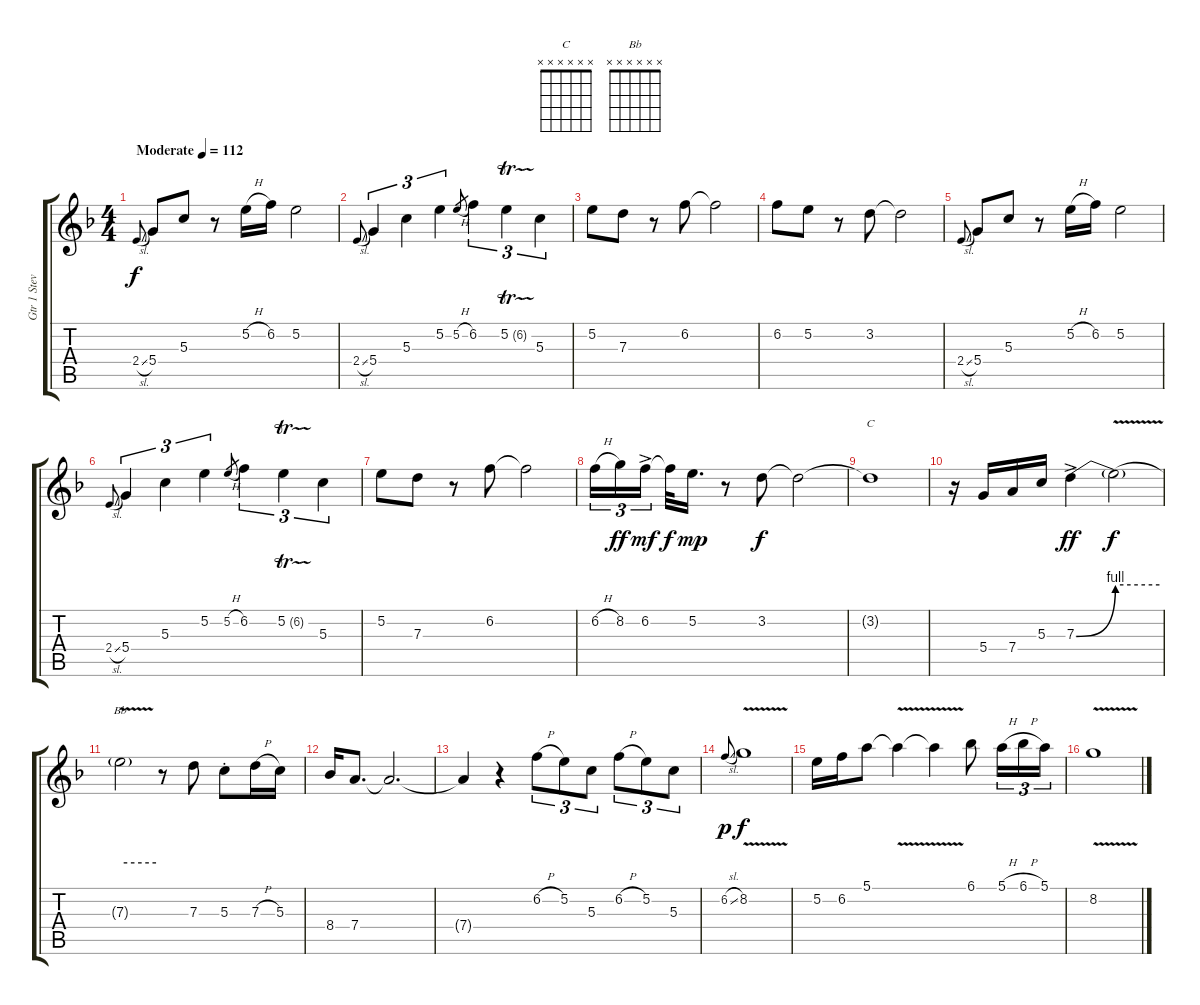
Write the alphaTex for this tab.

\track ("Gtr 1 Steve Hunter" "Gtr 1 Stev") {instrument overdrivenguitar}
\staff {score tabs}
\tuning (E4 B3 G3 D3 A2 E2) {hide}
\chord ("C" x x x x x x)
\chord ("Bb" x x x x x x)
\ts (4 4)
\tempo (112 "Moderate")
\clef g2
\ks f
2.4{sl}.8{gr onbeat dy f instrument overdrivenguitar} 5.4.8 5.3.8 r.8 5.2{h}.16 6.2.16 5.2.2 |
2.4{sl}.8{gr onbeat} 5.4.4{tu (3 2)} 5.3.4{tu (3 2)} 5.2.4{tu (3 2)} 5.2{h}.8{gr} 6.2.4{tu (3 2)} 5.2{tr (6 16)}.4{tu (3 2)} 5.3.4{tu (3 2)} |
5.2.8 7.3.8 r.8 6.2.8 6.2{t}.2 |
6.2.8 5.2.8 r.8 3.2.8 3.2{t}.2 |
2.4{sl}.8{gr onbeat} 5.4.8 5.3.8 r.8 5.2{h}.16 6.2.16 5.2.2 |
2.4{sl}.8{gr onbeat} 5.4.4{tu (3 2)} 5.3.4{tu (3 2)} 5.2.4{tu (3 2)} 5.2{h}.8{gr} 6.2.4{tu (3 2)} 5.2{tr (6 16)}.4{tu (3 2)} 5.3.4{tu (3 2)} |
5.2.8 7.3.8 r.8 6.2.8 6.2{t}.2 |
6.2{h}.16{tu (3 2)} 8.2.16{tu (3 2) dy ff} 6.2{ac}.16{tu (3 2) dy mf beam splitsecondary} 6.2{t}.32{dy f} 5.2.16{d dy mp} r.8 3.2.8{dy f} 3.2{t}.2 |
3.2{t}.1{ch "C"} |
r.16 5.4.16 7.4.16 5.3.16 7.3{be (bend 0 0 60 4) ac}.4{dy ff} 7.3{be (hold 0 4 60 4) v t}.2{dy f} |
7.3{be (hold 0 4 60 4) v t}.2{ch "Bb"} r.8 7.3.8 5.3{st}.8 7.3{h}.16 5.3.16 |
8.4.16 7.4.8{d} 7.4{t}.2{d} |
7.4{t}.4 r.4 6.2{h}.8{tu (3 2)} 5.2.8{tu (3 2)} 5.3.8{tu (3 2)} 6.2{h}.8{tu (3 2)} 5.2.8{tu (3 2)} 5.3.8{tu (3 2)} |
6.2{sl}.8{gr onbeat dy p} 8.2{v}.1{dy f} |
5.2.16 6.2.16 5.1.8 5.1{v t}.4 5.1{t}.4 6.1.8 5.1{h}.16{tu (3 2)} 6.1{h}.16{tu (3 2)} 5.1.16{tu (3 2)} |
8.2{v}.1
